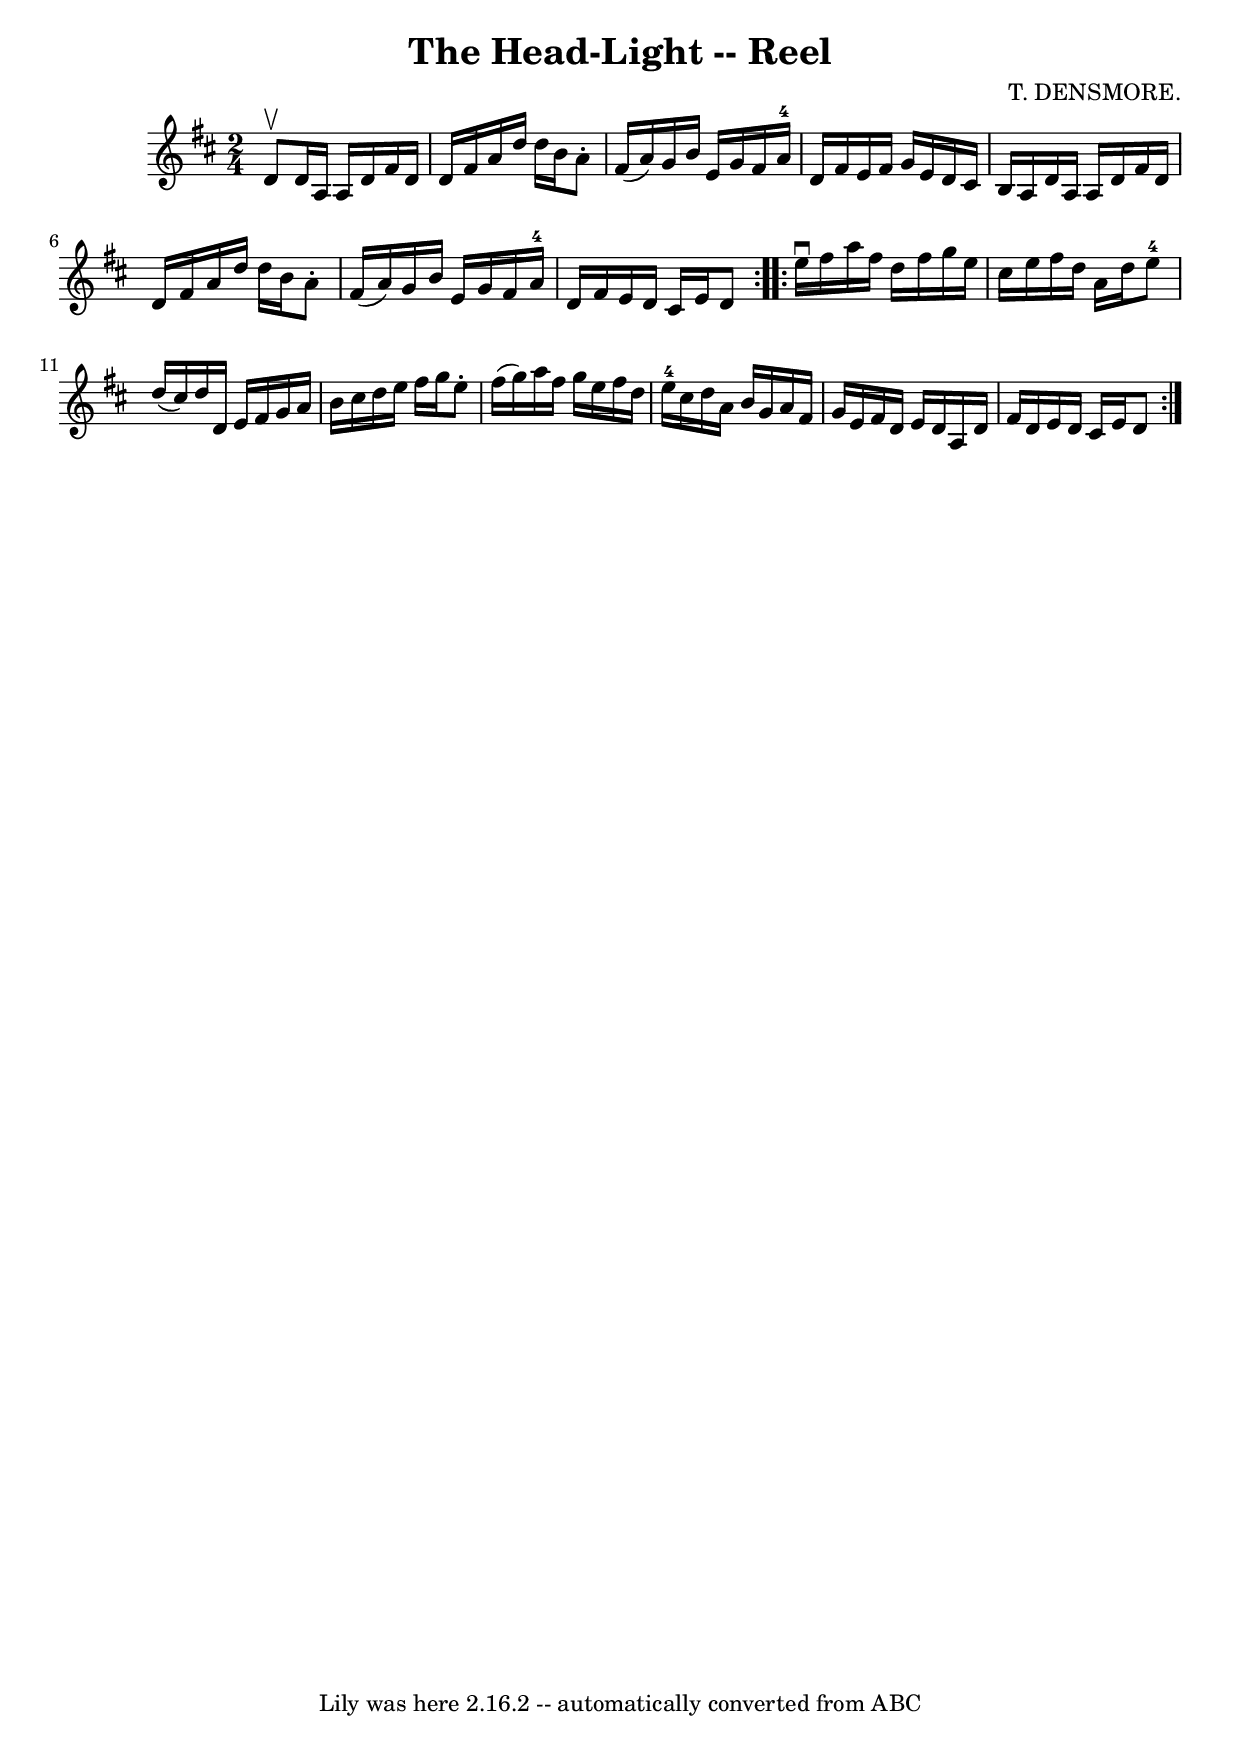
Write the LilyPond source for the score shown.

\version "2.7.40"
\include "Mammoth.ily"
\header {
	%% book = "Ryan's Mammoth Collection"
	composer = "T. DENSMORE."
	crossRefNumber = "1"
	footnotes = "\\\\393"
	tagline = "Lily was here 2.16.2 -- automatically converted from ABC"
	title = "The Head-Light -- Reel"
}
voicedefault =  {
\set Score.defaultBarType = "empty"

\repeat volta 2 {
\time 2/4 \key d \major d'8^\upbow |
 d'16 a16 a16 d'16   
 fis'16 d'16 d'16 fis'16    |
 a'16 d''16 d''16 b'16  
 a'8 -. fis'16 (a'16)   |
 g'16 b'16 e'16 g'16    
fis'16 a'16-4 d'16 fis'16    |
 e'16 fis'16 g'16    
e'16 d'16 cis'16 b16 a16    |
 d'16 a16 a16 d'16 
 fis'16 d'16 d'16 fis'16    |
 a'16 d''16 d''16    
b'16 a'8 -. fis'16 (a'16)   |
 g'16 b'16 e'16 g'16  
 fis'16 a'16-4 d'16 fis'16    |
 e'16 d'16 cis'16    
e'16 d'8    }     \repeat volta 2 { e''16^\downbow fis''16  |
    
 a''16 fis''16 d''16 fis''16 g''16 e''16 cis''16 e''16    
|
 fis''16 d''16 a'16 d''16 e''8-4 d''16 (cis''16 
)   |
 d''16 d'16 e'16 fis'16 g'16 a'16 b'16    
cis''16    |
 d''16 e''16 fis''16 g''16 e''8 -. fis''16 (
 g''16)   |
 a''16 fis''16 g''16 e''16 fis''16    
d''16 e''16-4 cis''16    |
 d''16 a'16 b'16 g'16    
a'16 fis'16 g'16 e'16    |
 fis'16 d'16 e'16 d'16    
a16 d'16 fis'16 d'16    |
 e'16 d'16 cis'16 e'16    
d'8    }   
}

\score{
    <<

	\context Staff="default"
	{
	    \voicedefault 
	}

    >>
	\layout {
	}
	\midi {}
}
